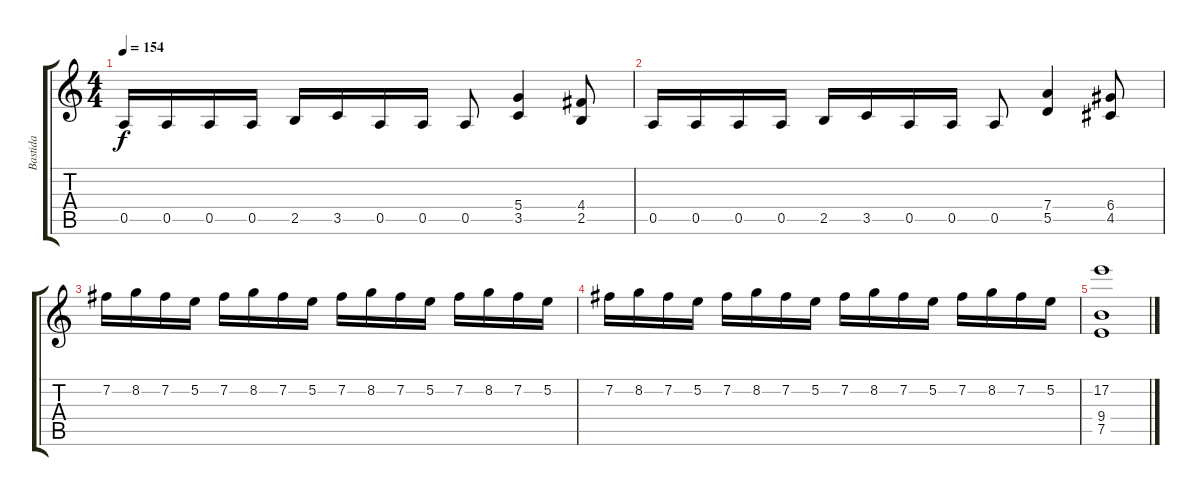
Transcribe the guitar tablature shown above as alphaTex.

\track ("Bastida" "Bastida") {instrument overdrivenguitar}
\staff {score tabs}
\tuning (E4 B3 G3 D3 A2 E2) {hide}
\ts (4 4)
\tempo 154
\clef g2
\ks c
0.5.16{dy f} 0.5.16 0.5.16 0.5.16 2.5.16 3.5.16 0.5.16 0.5.16 0.5.8 (5.4 3.5).4 (4.4 2.5).8 |
0.5.16 0.5.16 0.5.16 0.5.16 2.5.16 3.5.16 0.5.16 0.5.16 0.5.8 (7.4 5.5).4 (6.4 4.5).8 |
7.2.16 8.2.16 7.2.16 5.2.16 7.2.16 8.2.16 7.2.16 5.2.16 7.2.16 8.2.16 7.2.16 5.2.16 7.2.16 8.2.16 7.2.16 5.2.16 |
7.2.16 8.2.16 7.2.16 5.2.16 7.2.16 8.2.16 7.2.16 5.2.16 7.2.16 8.2.16 7.2.16 5.2.16 7.2.16 8.2.16 7.2.16 5.2.16 |
(17.2 9.4 7.5).1
